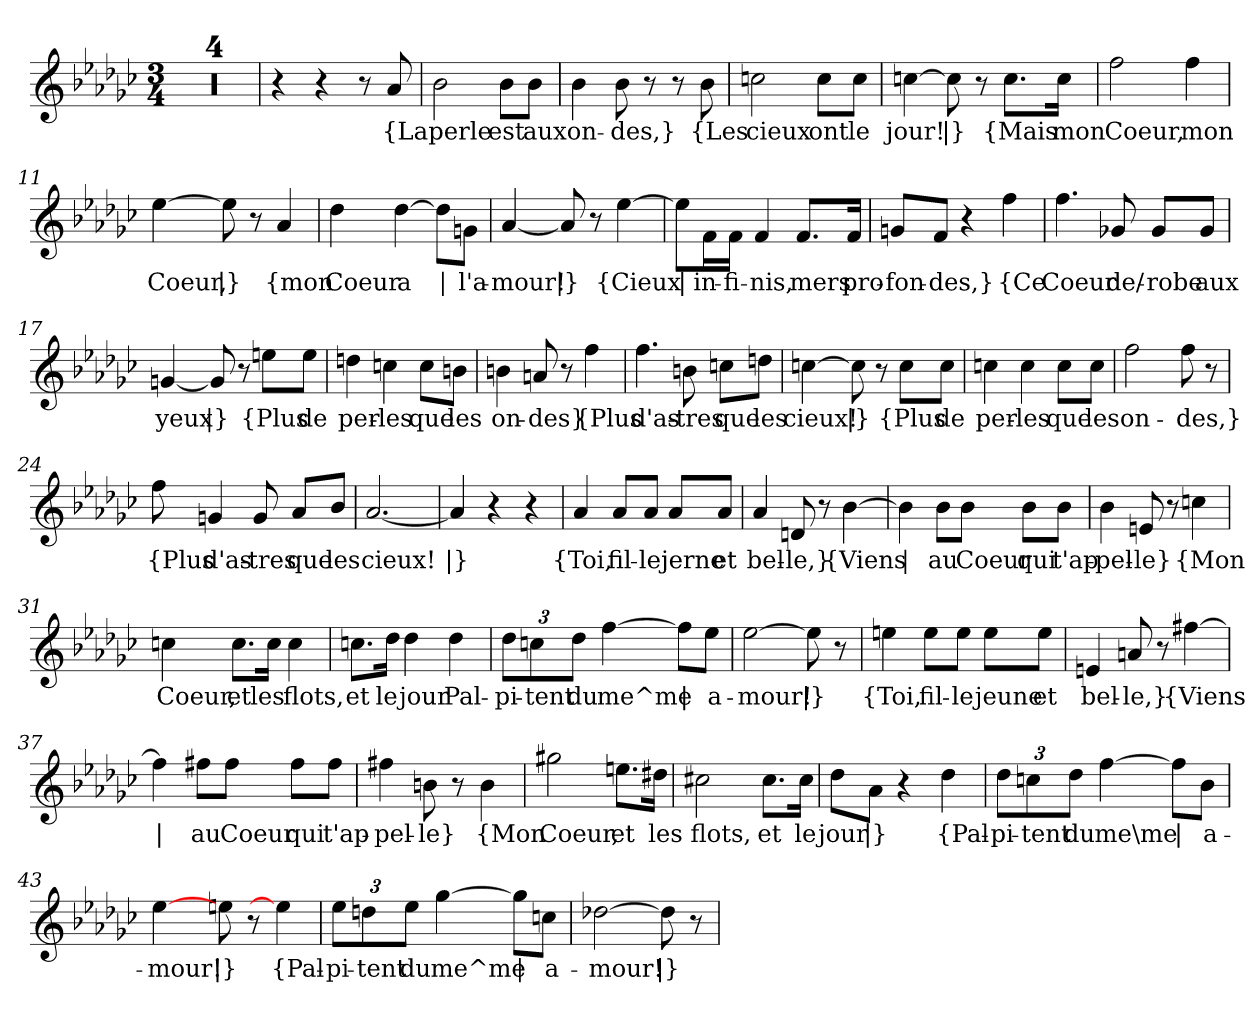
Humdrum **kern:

**kern	**text
*part1	*part1
*staff1	*staff1
*clefG2	*
*k[b-e-a-d-g-c-]	*
*M3/4	*
=1	=1
2.r	.
=2	=2
2.r	.
=3	=3
2.r	.
=4	=4
2.r	.
=5	=5
4r	.
4r	.
8r	.
!	!LO:LY:b
8a-/	{La
=6	=6
!	!LO:LY:b
2b-\	perle
!	!LO:LY:b
8b-\L	est
!	!LO:LY:b
8b-\J	aux
=7	=7
!	!LO:LY:b
4b-\	on-
!	!LO:LY:b
8b-\	-des,}
8r	.
8r	.
!	!LO:LY:b
8b-\	{Les
=8	=8
!	!LO:LY:b
2ccn\	cieux
!	!LO:LY:b
8cc\L	ont
!	!LO:LY:b
8cc\J	le
=9	=9
!	!LO:LY:b
[4ccn\	jour!
!	!LO:LY:b
8cc\]	|}
8r	.
!	!LO:LY:b
8.cc\L	{Mais
!	!LO:LY:b
16cc\Jk	mon
!!LO:LB:g=z
=10	=10
!	!LO:LY:b
2ff\	Coeur,
!	!LO:LY:b
4ff\	mon
=11	=11
!	!LO:LY:b
[4ee-\	Coeur,
!	!LO:LY:b
8ee-\]	|}
8r	.
!	!LO:LY:b
4a-/	{mon
=12	=12
!	!LO:LY:b
4dd-\	Coeur
!	!LO:LY:b
[4dd-\	a
!	!LO:LY:b
8dd-\L]	|
!	!LO:LY:b
8gn\J	l'a-
=13	=13
!	!LO:LY:b
[4a-/	-mour!
!	!LO:LY:b
8a-/]	|}
8r	.
!	!LO:LY:b
[4ee-\	{Cieux
=14	=14
!	!LO:LY:b
8ee-\L]	|
!	!LO:LY:b
16f\L	in-
!	!LO:LY:b
16f\JJ	-fi-
!	!LO:LY:b
4f/	-nis,
!	!LO:LY:b
8.f/L	mers
!	!LO:LY:b
16f/Jk	pro-
!!LO:LB:g=z
=15	=15
!	!LO:LY:b
8gn/L	-fon-
!	!LO:LY:b
8f/J	-des,}
4r	.
!	!LO:LY:b
4ff\	{Ce
=16	=16
!	!LO:LY:b
4.ff\	Coeur
!	!LO:LY:b
8g-X/	de/-
!	!LO:LY:b
8g-/L	-robe
!	!LO:LY:b
8g-/J	aux
=17	=17
!	!LO:LY:b
[4gn/	yeux
!	!LO:LY:b
8g/]	|}
8r	.
!	!LO:LY:b
8een\L	{Plus
!	!LO:LY:b
8ee\J	de
=18	=18
!	!LO:LY:b
4ddn\	per-
!	!LO:LY:b
4ccn\	-les
!	!LO:LY:b
8cc\L	que
!	!LO:LY:b
8bn\J	les
=19	=19
!	!LO:LY:b
4bn\	on-
!	!LO:LY:b
8an/	-des}
8r	.
!	!LO:LY:b
4ff\	{Plus
!!LO:LB:g=z
=20	=20
!	!LO:LY:b
4.ff\	d'as-
!	!LO:LY:b
8bn\	-tres
!	!LO:LY:b
8ccn\L	que
!	!LO:LY:b
8ddn\J	les
=21	=21
!	!LO:LY:b
[4ccn\	cieux!
!	!LO:LY:b
8cc\]	|}
8r	.
!	!LO:LY:b
8cc\L	{Plus
!	!LO:LY:b
8cc\J	de
=22	=22
!	!LO:LY:b
4ccn\	per-
!	!LO:LY:b
4cc\	-les
!	!LO:LY:b
8cc\L	que
!	!LO:LY:b
8cc\J	les
=23	=23
!	!LO:LY:b
2ff\	on-
!	!LO:LY:b
8ff\	-des,}
8r	.
=24	=24
!	!LO:LY:b
8ff\	{Plus
!	!LO:LY:b
4gn/	d'as-
!	!LO:LY:b
8g/	-tres
!	!LO:LY:b
8a-/L	que
!	!LO:LY:b
8b-/J	les
=25	=25
!	!LO:LY:b
[2.a-/	cieux!
!!LO:LB:g=z
=26	=26
!	!LO:LY:b
4a-/]	|}
4r	.
4r	.
=27	=27
!	!LO:LY:b
4a-/	{Toi,
!	!LO:LY:b
8a-/L	fil-
!	!LO:LY:b
8a-/J	-le
!	!LO:LY:b
8a-/L	jerne
!	!LO:LY:b
8a-/J	et
=28	=28
!	!LO:LY:b
4a-/	bel-
!	!LO:LY:b
8dn/	-le,}
8r	.
!	!LO:LY:b
[4b-\	{Viens
=29	=29
!	!LO:LY:b
4b-\]	|
!	!LO:LY:b
8b-\L	au
!	!LO:LY:b
8b-\J	Coeur
!	!LO:LY:b
8b-\L	qui
!	!LO:LY:b
8b-\J	t'ap-
=30	=30
!	!LO:LY:b
4b-\	-pel-
!	!LO:LY:b
8en/	-le}
8r	.
!	!LO:LY:b
4ccn\	{Mon
!!LO:LB:g=z
=31	=31
!	!LO:LY:b
4ccn\	Coeur,
!	!LO:LY:b
8.cc\L	et
!	!LO:LY:b
16cc\Jk	les
!	!LO:LY:b
4cc\	flots,
=32	=32
!	!LO:LY:b
8.ccn\L	et
!	!LO:LY:b
16dd-\Jk	le
!	!LO:LY:b
4dd-\	jour
!	!LO:LY:b
4dd-\	Pal-
=33	=33
*Xbrackettup	*
!	!LO:LY:b
12dd-\L	pi-
!	!LO:LY:b
12ccn\	-tent
!	!LO:LY:b
12dd-\J	du
!	!LO:LY:b
[4ff\	me^me
!	!LO:LY:b
8ff\L]	|
!	!LO:LY:b
8ee-\J	a-
=34	=34
!	!LO:LY:b
[2ee-\	-mour!
!	!LO:LY:b
8ee-\]	|}
8r	.
=35	=35
!	!LO:LY:b
4een\	{Toi,
!	!LO:LY:b
8ee\L	fil-
!	!LO:LY:b
8ee\J	-le
!	!LO:LY:b
8ee\L	jeune
!	!LO:LY:b
8ee\J	et
!!LO:LB:g=z
=36	=36
!	!LO:LY:b
4en/	bel-
!	!LO:LY:b
8an/	-le,}
8r	.
!	!LO:LY:b
[4ff#X\	{Viens
=37	=37
!	!LO:LY:b
4ff#\]	|
!	!LO:LY:b
8ff#X\L	au
!	!LO:LY:b
8ff#\J	Coeur
!	!LO:LY:b
8ff#\L	qui
!	!LO:LY:b
8ff#\J	t'ap-
=38	=38
!	!LO:LY:b
4ff#X\	-pel-
!	!LO:LY:b
8bn\	-le}
8r	.
!	!LO:LY:b
4b\	{Mon
=39	=39
!	!LO:LY:b
2gg#X\	Coeur,
!	!LO:LY:b
8.een\L	et
!	!LO:LY:b
16dd#X\Jk	les
=40	=40
!	!LO:LY:b
2cc#X\	flots,
!	!LO:LY:b
8.cc#\L	et
!	!LO:LY:b
16cc#\Jk	le
=41	=41
!	!LO:LY:b
8dd-\L	jour
!	!LO:LY:b
8a-\J	|}
4r	.
!	!LO:LY:b
4dd-\	{Pal-
!!LO:LB:g=z
=42	=42
!	!LO:LY:b
12dd-\L	-pi-
!	!LO:LY:b
12ccn\	-tent
!	!LO:LY:b
12dd-\J	du
!	!LO:LY:b
[4ff\	me\me
!	!LO:LY:b
8ff\L]	|
!	!LO:LY:b
8b-\J	a-
=43	=43
!	!LO:LY:b
[4ee-\	-mour!
!	!LO:LY:b
8een\	|}
8r	.
!	!LO:LY:b
4ee-\]	{Pal-
=44	=44
!	!LO:LY:b
12ee-\L	-pi-
!	!LO:LY:b
12ddn\	-tent
!	!LO:LY:b
12ee-\J	du
!	!LO:LY:b
[4gg-\	me^me
!	!LO:LY:b
8gg-\L]	|
!	!LO:LY:b
8ccn\J	a-
=45	=45
!	!LO:LY:b
[2dd-X\	-mour!
!	!LO:LY:b
8dd-\]	|}
8r	.
=	=
*-	*-
